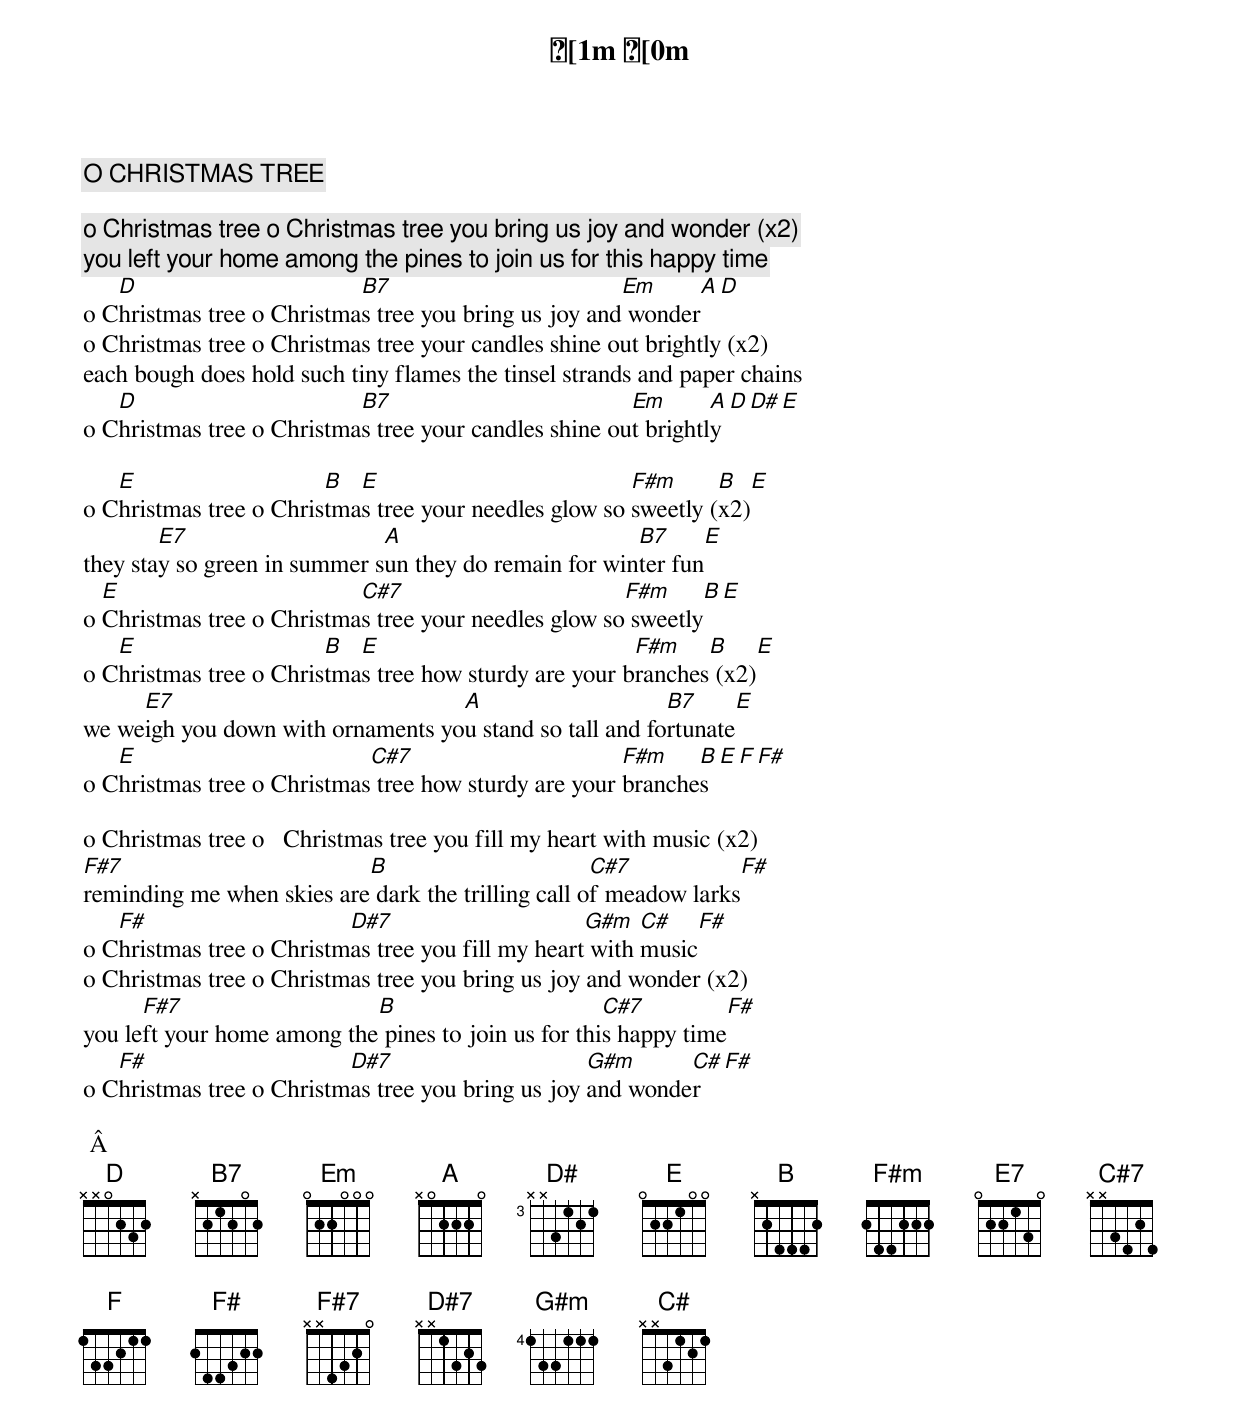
[1m [0m

O CHRISTMAS TREE

o Christmas tree o Christmas tree you bring us joy and wonder (x2)
you left your home among the pines to join us for this happy time
   D                       B7                         Em       A          D
o Christmas tree o Christmas tree you bring us joy and wonder
o Christmas tree o Christmas tree your candles shine out brightly (x2)
each bough does hold such tiny flames the tinsel strands and paper chains
   D                       B7                          Em       A            D            D#  E
o Christmas tree o Christmas tree your candles shine out brightly

   E                    B  E                           F#m      B          E
o Christmas tree o Christmas tree your needles glow so sweetly (x2)
        E7                    A                        B7                E
they stay so green in summer sun they do remain for winter fun
  E                        C#7                        F#m      B          E
o Christmas tree o Christmas tree your needles glow so sweetly
   E                    B  E                           F#m    B          E
o Christmas tree o Christmas tree how sturdy are your branches (x2)
     E7                            A                     B7                     E
we weigh you down with ornaments you stand so tall and fortunate
   E                        C#7                       F#m    B          E             F  F#
o Christmas tree o Christmas tree how sturdy are your branches

o Christmas tree o   Christmas tree you fill my heart with music (x2)
F#7                        B                        C#7              F#
reminding me when skies are dark the trilling call of meadow larks
   F#                     D#7                      G#m   C#            F#
o Christmas tree o Christmas tree you fill my heart with music
o Christmas tree o Christmas tree you bring us joy and wonder (x2)
      F#7                   B                        C#7                  F#
you left your home among the pines to join us for this happy time
   F#                     D#7                      G#m      C#        F#
o Christmas tree o Christmas tree you bring us joy and wonder

 Â
